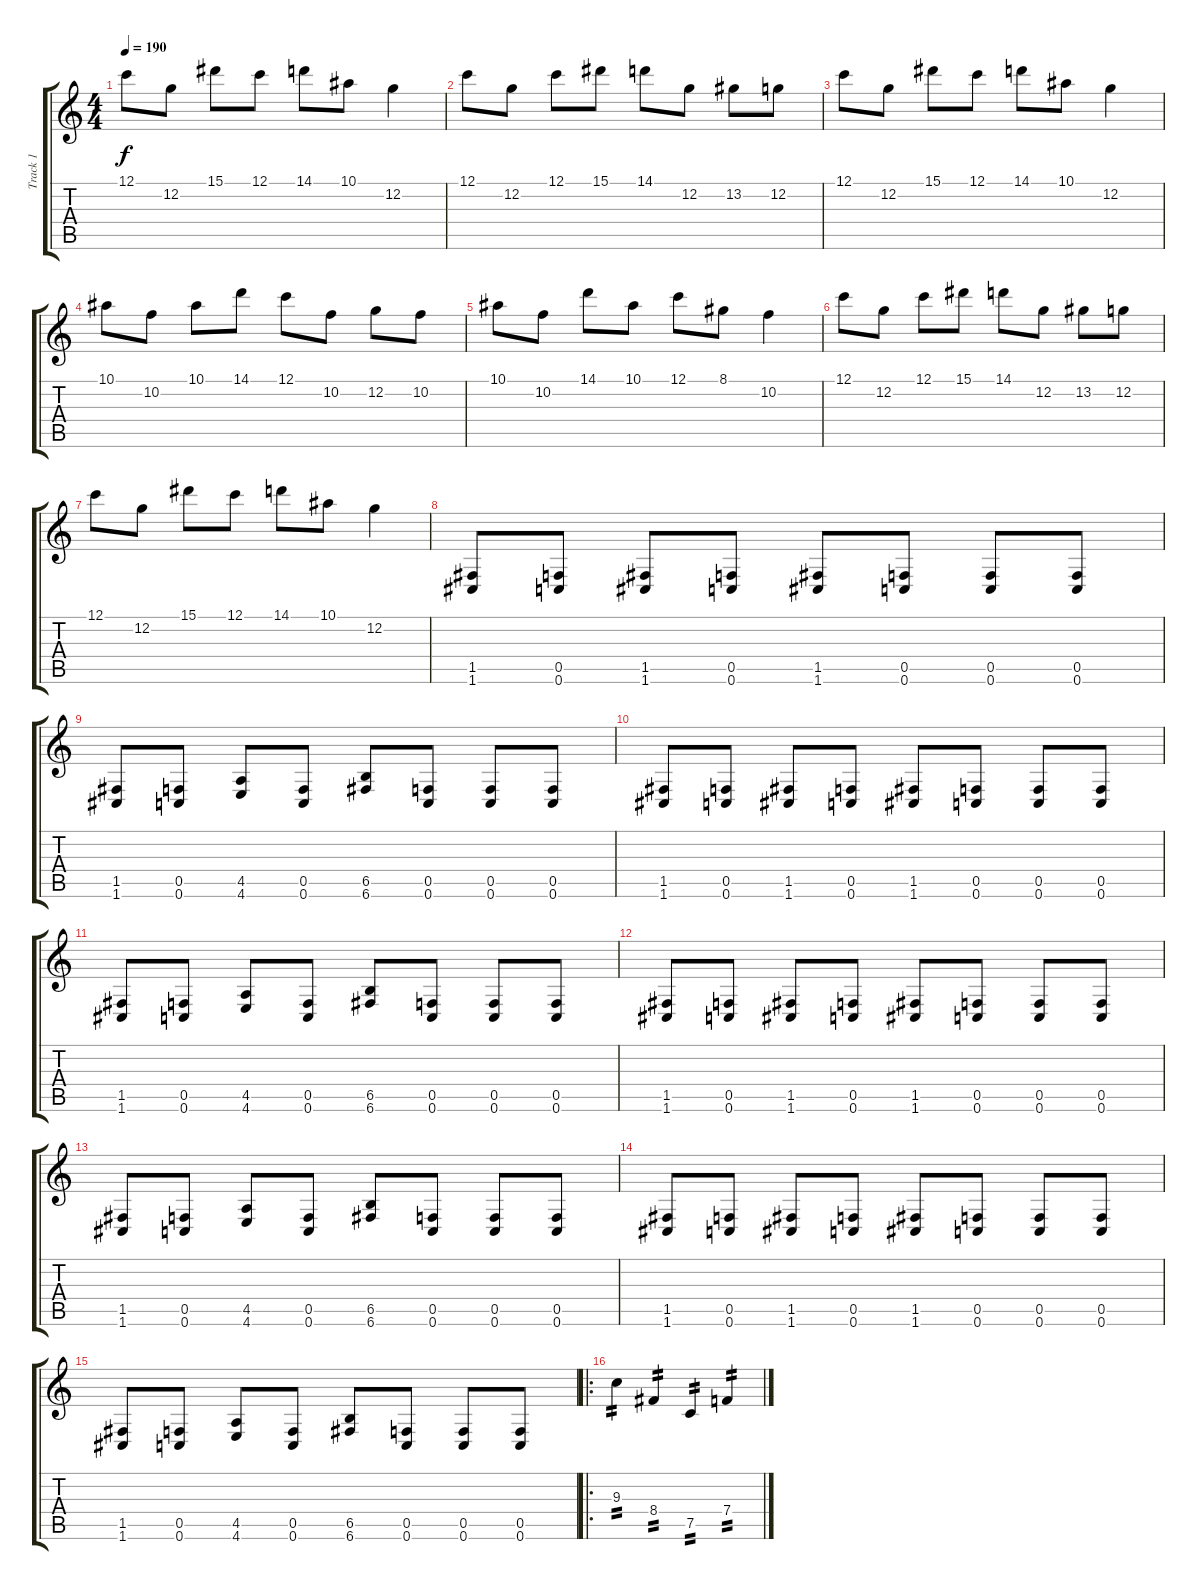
\track ("Track 1" "Track 1") {instrument distortionguitar}
\staff {score tabs}
\tuning (C4 G3 Eb3 Bb2 F2 C2) {hide}
\ts (4 4)
\tempo 190
\clef g2
\ks c
12.1.8{dy f} 12.2.8 15.1.8 12.1.8 14.1.8 10.1.8 12.2.4 |
12.1.8{instrument voiceoohs} 12.2.8 12.1.8 15.1.8 14.1.8 12.2.8 13.2.8 12.2.8 |
12.1.8 12.2.8 15.1.8 12.1.8 14.1.8 10.1.8 12.2.4 |
10.1.8 10.2.8 10.1.8 14.1.8 12.1.8 10.2.8 12.2.8 10.2.8 |
10.1.8 10.2.8 14.1.8 10.1.8 12.1.8 8.1.8 10.2.4 |
12.1.8{instrument voiceoohs} 12.2.8 12.1.8 15.1.8 14.1.8 12.2.8 13.2.8 12.2.8 |
12.1.8 12.2.8 15.1.8 12.1.8 14.1.8 10.1.8 12.2.4 |
(1.5 1.6).8{instrument distortionguitar} (0.5 0.6).8 (1.5 1.6).8 (0.5 0.6).8 (1.5 1.6).8 (0.5 0.6).8 (0.5 0.6).8 (0.5 0.6).8 |
(1.5 1.6).8 (0.5 0.6).8 (4.5 4.6).8 (0.5 0.6).8 (6.5 6.6).8 (0.5 0.6).8 (0.5 0.6).8 (0.5 0.6).8 |
(1.5 1.6).8 (0.5 0.6).8 (1.5 1.6).8 (0.5 0.6).8 (1.5 1.6).8 (0.5 0.6).8 (0.5 0.6).8 (0.5 0.6).8 |
(1.5 1.6).8 (0.5 0.6).8 (4.5 4.6).8 (0.5 0.6).8 (6.5 6.6).8 (0.5 0.6).8 (0.5 0.6).8 (0.5 0.6).8 |
(1.5 1.6).8{instrument distortionguitar} (0.5 0.6).8 (1.5 1.6).8 (0.5 0.6).8 (1.5 1.6).8 (0.5 0.6).8 (0.5 0.6).8 (0.5 0.6).8 |
(1.5 1.6).8 (0.5 0.6).8 (4.5 4.6).8 (0.5 0.6).8 (6.5 6.6).8 (0.5 0.6).8 (0.5 0.6).8 (0.5 0.6).8 |
(1.5 1.6).8 (0.5 0.6).8 (1.5 1.6).8 (0.5 0.6).8 (1.5 1.6).8 (0.5 0.6).8 (0.5 0.6).8 (0.5 0.6).8 |
(1.5 1.6).8 (0.5 0.6).8 (4.5 4.6).8 (0.5 0.6).8 (6.5 6.6).8 (0.5 0.6).8 (0.5 0.6).8 (0.5 0.6).8 |
\ro
9.3.4{tp 2} 8.4.4{tp 2} 7.5.4{tp 2} 7.4.4{tp 2}
